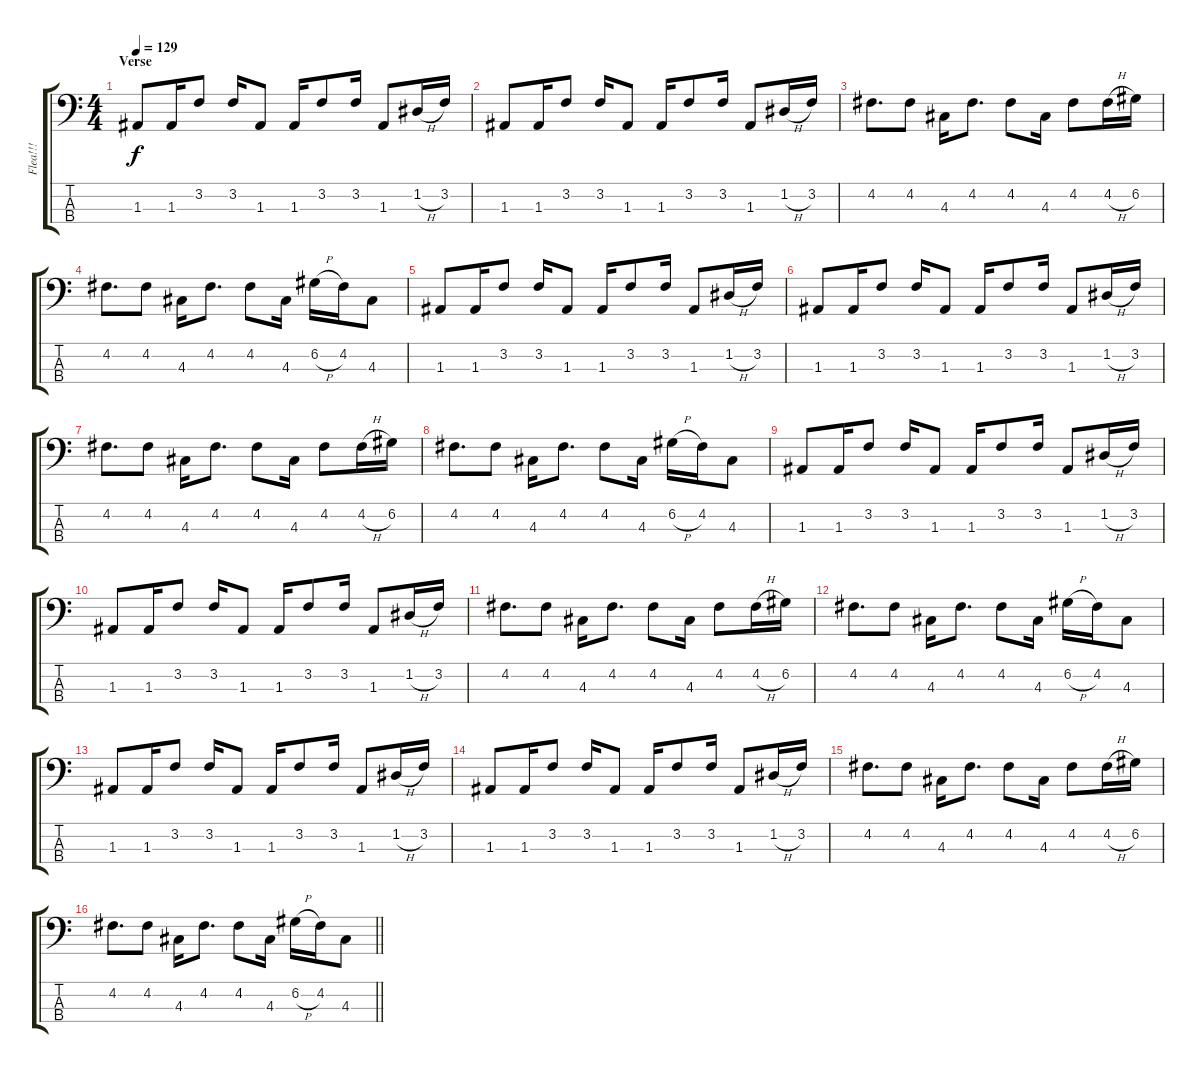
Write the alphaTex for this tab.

\track ("Flea!!!" "Flea!!!") {instrument electricbassfinger}
\staff {score tabs}
\tuning (G2 D2 A1 E1) {hide}
\ts (4 4)
\section ("" "Verse")
\tempo 129
\clef f4
\ks c
1.3.8{dy f} 1.3.16 3.2.8 3.2.16 1.3.8 1.3.16 3.2.8 3.2.16 1.3.8 1.2{h}.16 3.2.16 |
1.3.8 1.3.16 3.2.8 3.2.16 1.3.8 1.3.16 3.2.8 3.2.16 1.3.8 1.2{h}.16 3.2.16 |
4.2.8{d} 4.2.8 4.3.16 4.2.8{d} 4.2.8 4.3.16 4.2.8 4.2{h}.16 6.2.16 |
4.2.8{d} 4.2.8 4.3.16 4.2.8{d} 4.2.8 4.3.16 6.2{h}.16 4.2.16 4.3.8 |
1.3.8 1.3.16 3.2.8 3.2.16 1.3.8 1.3.16 3.2.8 3.2.16 1.3.8 1.2{h}.16 3.2.16 |
1.3.8 1.3.16 3.2.8 3.2.16 1.3.8 1.3.16 3.2.8 3.2.16 1.3.8 1.2{h}.16 3.2.16 |
4.2.8{d} 4.2.8 4.3.16 4.2.8{d} 4.2.8 4.3.16 4.2.8 4.2{h}.16 6.2.16 |
4.2.8{d} 4.2.8 4.3.16 4.2.8{d} 4.2.8 4.3.16 6.2{h}.16 4.2.16 4.3.8 |
1.3.8 1.3.16 3.2.8 3.2.16 1.3.8 1.3.16 3.2.8 3.2.16 1.3.8 1.2{h}.16 3.2.16 |
1.3.8 1.3.16 3.2.8 3.2.16 1.3.8 1.3.16 3.2.8 3.2.16 1.3.8 1.2{h}.16 3.2.16 |
4.2.8{d} 4.2.8 4.3.16 4.2.8{d} 4.2.8 4.3.16 4.2.8 4.2{h}.16 6.2.16 |
4.2.8{d} 4.2.8 4.3.16 4.2.8{d} 4.2.8 4.3.16 6.2{h}.16 4.2.16 4.3.8 |
1.3.8 1.3.16 3.2.8 3.2.16 1.3.8 1.3.16 3.2.8 3.2.16 1.3.8 1.2{h}.16 3.2.16 |
1.3.8 1.3.16 3.2.8 3.2.16 1.3.8 1.3.16 3.2.8 3.2.16 1.3.8 1.2{h}.16 3.2.16 |
4.2.8{d} 4.2.8 4.3.16 4.2.8{d} 4.2.8 4.3.16 4.2.8 4.2{h}.16 6.2.16 |
\barLineRight lightlight
4.2.8{d} 4.2.8 4.3.16 4.2.8{d} 4.2.8 4.3.16 6.2{h}.16 4.2.16 4.3.8
